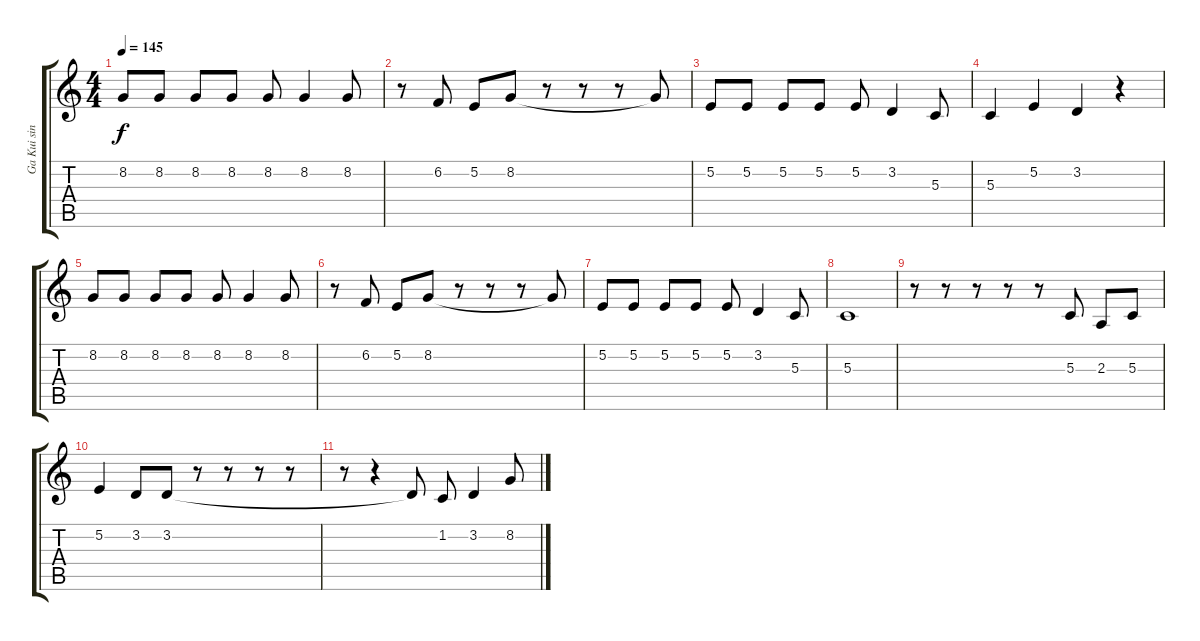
\track ("Ga Kui sing" "Ga Kui sin") {instrument viola}
\staff {score tabs}
\tuning (E4 B3 G3 D3 A2 E2) {hide}
\ts (4 4)
\tempo 145
\clef g2
\ks c
8.2.8{dy f instrument viola} 8.2.8 8.2.8 8.2.8 8.2.8 8.2.4 8.2.8 |
r.8 6.2.8 5.2.8 8.2.8 r.8 r.8 r.8 8.2{t}.8 |
5.2.8 5.2.8 5.2.8 5.2.8 5.2.8 3.2.4 5.3.8 |
5.3.4 5.2.4 3.2.4 r.4 |
8.2.8 8.2.8 8.2.8 8.2.8 8.2.8 8.2.4 8.2.8 |
r.8 6.2.8 5.2.8 8.2.8 r.8 r.8 r.8 8.2{t}.8 |
5.2.8 5.2.8 5.2.8 5.2.8 5.2.8 3.2.4 5.3.8 |
5.3.1 |
r.8 r.8 r.8 r.8 r.8 5.3.8 2.3.8 5.3.8 |
5.2.4 3.2.8 3.2.8 r.8 r.8 r.8 r.8 |
r.8 r.4 3.2{t}.8 1.2.8 3.2.4 8.2.8
